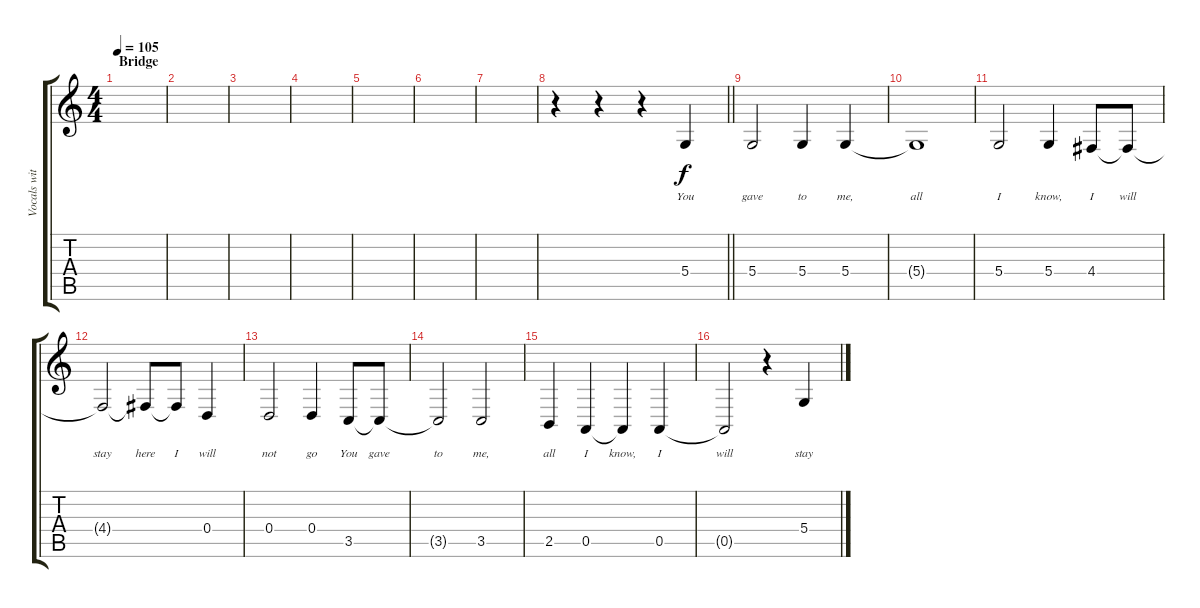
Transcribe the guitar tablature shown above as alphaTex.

\track ("Vocals with Lyrics" "Vocals wit") {instrument flute}
\staff {score tabs}
\tuning (E4 B3 G3 D3 A2 E2) {hide}
\ts (4 4)
\section ("" "Bridge")
\tempo 105
\clef g2
\ks c
|
|
|
|
|
|
|
\barLineRight lightlight
r.4 r.4 r.4 5.4.4{lyrics (0 "") lyrics (1 "You") lyrics (2 "") lyrics (3 "") lyrics (4 "")} |
\section ("" "")
5.4.2{lyrics (0 "") lyrics (1 "gave") lyrics (2 "") lyrics (3 "") lyrics (4 "")} 5.4.4{lyrics (0 "") lyrics (1 "to") lyrics (2 "") lyrics (3 "") lyrics (4 "")} 5.4.4{lyrics (0 "") lyrics (1 "me,") lyrics (2 "") lyrics (3 "") lyrics (4 "")} |
5.4{t}.1{lyrics (0 "") lyrics (1 "all") lyrics (2 "") lyrics (3 "") lyrics (4 "")} |
5.4.2{lyrics (0 "") lyrics (1 "I") lyrics (2 "") lyrics (3 "") lyrics (4 "")} 5.4.4{lyrics (0 "") lyrics (1 "know,") lyrics (2 "") lyrics (3 "") lyrics (4 "")} 4.4.8{lyrics (0 "") lyrics (1 "I") lyrics (2 "") lyrics (3 "") lyrics (4 "")} 4.4{t}.8{lyrics (0 "") lyrics (1 "will") lyrics (2 "") lyrics (3 "") lyrics (4 "")} |
4.4{t}.2{lyrics (0 "") lyrics (1 "stay") lyrics (2 "") lyrics (3 "") lyrics (4 "")} 4.4{t}.8{lyrics (0 "") lyrics (1 "here") lyrics (2 "") lyrics (3 "") lyrics (4 "")} 4.4{t}.8{lyrics (0 "") lyrics (1 "I") lyrics (2 "") lyrics (3 "") lyrics (4 "")} 0.4.4{lyrics (0 "") lyrics (1 "will") lyrics (2 "") lyrics (3 "") lyrics (4 "")} |
0.4.2{lyrics (0 "") lyrics (1 "not") lyrics (2 "") lyrics (3 "") lyrics (4 "")} 0.4.4{lyrics (0 "") lyrics (1 "go") lyrics (2 "") lyrics (3 "") lyrics (4 "")} 3.5.8{lyrics (0 "") lyrics (1 "You") lyrics (2 "") lyrics (3 "") lyrics (4 "")} 3.5{t}.8{lyrics (0 "") lyrics (1 "gave") lyrics (2 "") lyrics (3 "") lyrics (4 "")} |
3.5{t}.2{lyrics (0 "") lyrics (1 "to") lyrics (2 "") lyrics (3 "") lyrics (4 "")} 3.5.2{lyrics (0 "") lyrics (1 "me,") lyrics (2 "") lyrics (3 "") lyrics (4 "")} |
2.5.4{lyrics (0 "") lyrics (1 "all") lyrics (2 "") lyrics (3 "") lyrics (4 "")} 0.5.4{lyrics (0 "") lyrics (1 "I") lyrics (2 "") lyrics (3 "") lyrics (4 "")} 0.5{t}.4{lyrics (0 "") lyrics (1 "know,") lyrics (2 "") lyrics (3 "") lyrics (4 "")} 0.5.4{lyrics (0 "") lyrics (1 "I") lyrics (2 "") lyrics (3 "") lyrics (4 "")} |
0.5{t}.2{lyrics (0 "") lyrics (1 "will") lyrics (2 "") lyrics (3 "") lyrics (4 "")} r.4 5.4.4{lyrics (0 "") lyrics (1 "stay") lyrics (2 "") lyrics (3 "") lyrics (4 "")}
